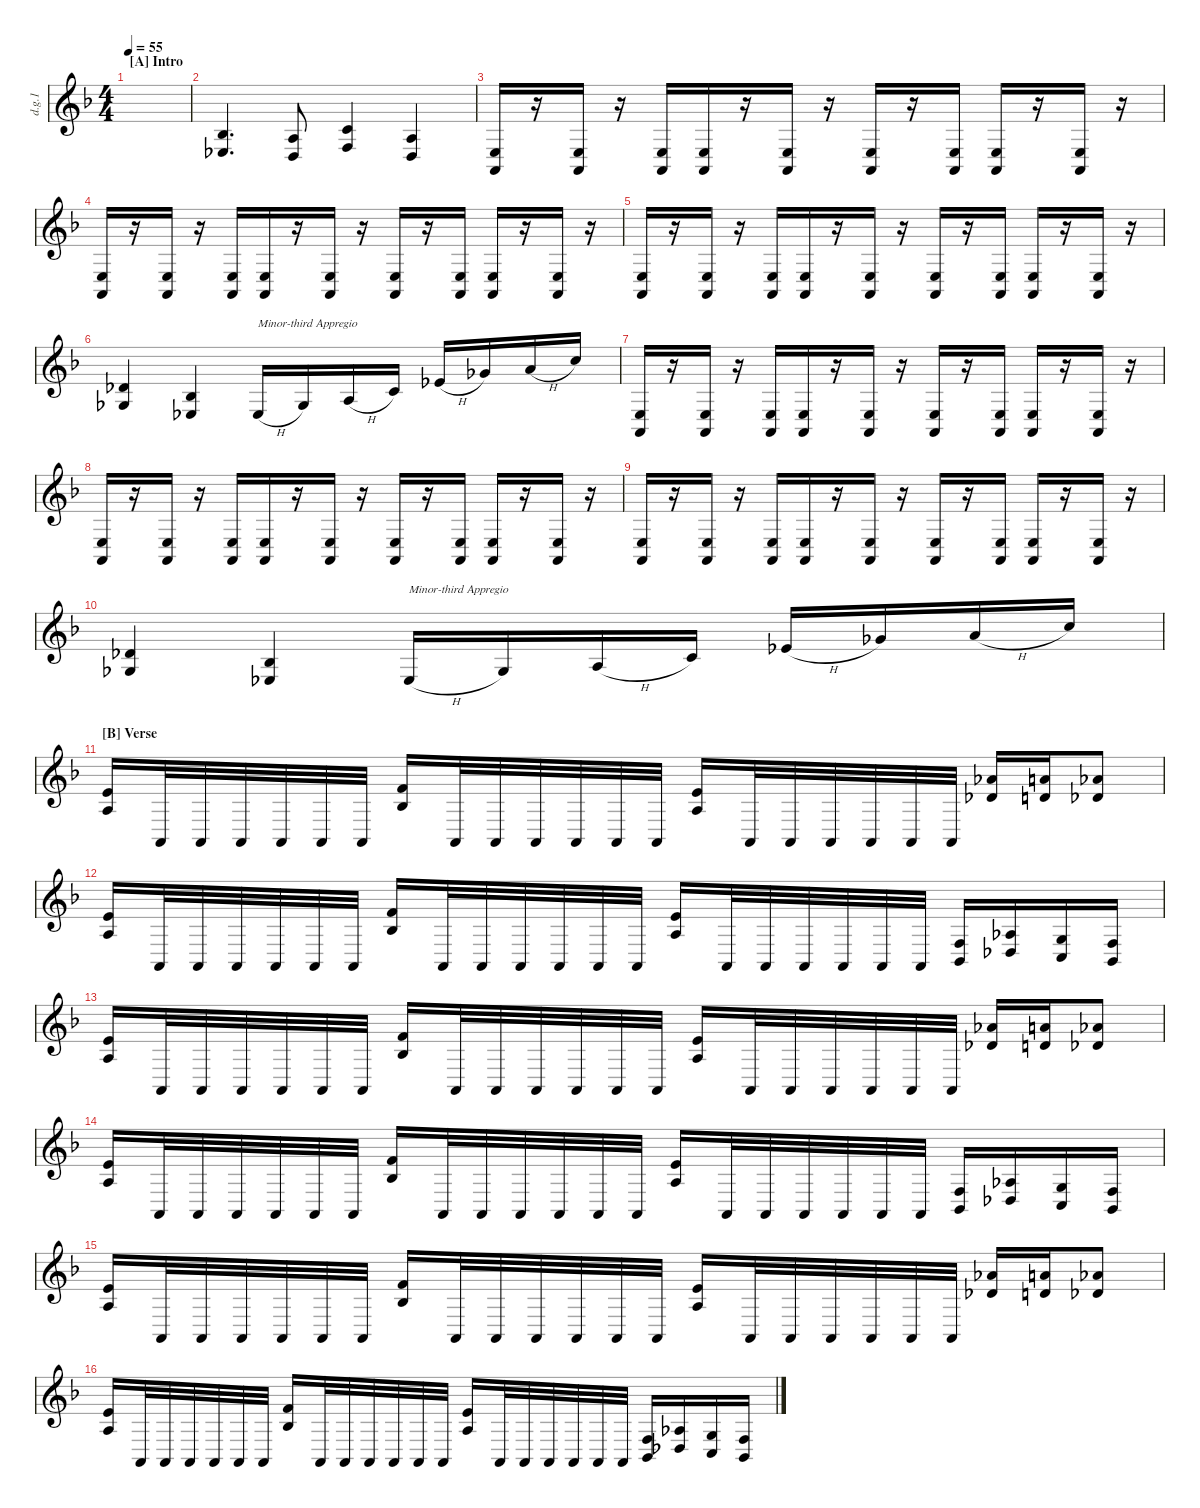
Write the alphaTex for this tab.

\defaultSystemsLayout 4
\hideDynamics
\bracketExtendMode nobrackets
\otherSystemsTrackNameOrientation horizontal
\track ("Distortion Guitar 1" "d.g.1") {instrument distortionguitar}
\staff {score}
\tuning (E4 B3 G3 D3 A2 E2 A1)
\ts (4 4)
\section ("A" "Intro")
\tempo 55
\clef g2
\ks dminor
|
(6.6 6.7).4{d} (5.6 5.7).8 (8.6 8.7).4 (5.6 5.7).4 |
(0.6 0.7).16 r.16 (0.6 0.7).16 r.16 (0.6 0.7).16 (0.6 0.7).16 r.16 (0.6 0.7).16 r.16 (0.6 0.7).16 r.16 (0.6 0.7).16 (0.6 0.7).16 r.16 (0.6 0.7).16 r.16 |
(0.6 0.7).16 r.16 (0.6 0.7).16 r.16 (0.6 0.7).16 (0.6 0.7).16 r.16 (0.6 0.7).16 r.16 (0.6 0.7).16 r.16 (0.6 0.7).16 (0.6 0.7).16 r.16 (0.6 0.7).16 r.16 |
(0.6 0.7).16 r.16 (0.6 0.7).16 r.16 (0.6 0.7).16 (0.6 0.7).16 r.16 (0.6 0.7).16 r.16 (0.6 0.7).16 r.16 (0.6 0.7).16 (0.6 0.7).16 r.16 (0.6 0.7).16 r.16 |
(9.6 9.7).4 (6.6 6.7).4 6.7{h}.16{txt "Minor-third Appregio"} 9.7.16 5.6{h}.16 8.6.16 6.5{h}.16 9.5.16 7.4{h}.16 10.4.16 |
(0.6 0.7).16 r.16 (0.6 0.7).16 r.16 (0.6 0.7).16 (0.6 0.7).16 r.16 (0.6 0.7).16 r.16 (0.6 0.7).16 r.16 (0.6 0.7).16 (0.6 0.7).16 r.16 (0.6 0.7).16 r.16 |
(0.6 0.7).16 r.16 (0.6 0.7).16 r.16 (0.6 0.7).16 (0.6 0.7).16 r.16 (0.6 0.7).16 r.16 (0.6 0.7).16 r.16 (0.6 0.7).16 (0.6 0.7).16 r.16 (0.6 0.7).16 r.16 |
(0.6 0.7).16 r.16 (0.6 0.7).16 r.16 (0.6 0.7).16 (0.6 0.7).16 r.16 (0.6 0.7).16 r.16 (0.6 0.7).16 r.16 (0.6 0.7).16 (0.6 0.7).16 r.16 (0.6 0.7).16 r.16 |
(9.6 9.7).4 (6.6 6.7).4 6.7{h}.16{txt "Minor-third Appregio"} 9.7.16 5.6{h}.16 8.6.16 6.5{h}.16 9.5.16 7.4{h}.16 10.4.16 |
\section ("B" "Verse")
(7.5 5.6).16 0.7.32 0.7.32 0.7.32 0.7.32 0.7.32 0.7.32 (8.5 6.6).16 0.7.32 0.7.32 0.7.32 0.7.32 0.7.32 0.7.32 (7.5 5.6).16 0.7.32 0.7.32 0.7.32 0.7.32 0.7.32 0.7.32 (11.5 9.6).16 (12.5 10.6).16 (11.5 9.6).8 |
(7.5 5.6).16 0.7.32 0.7.32 0.7.32 0.7.32 0.7.32 0.7.32 (8.5 6.6).16 0.7.32 0.7.32 0.7.32 0.7.32 0.7.32 0.7.32 (7.5 5.6).16 0.7.32 0.7.32 0.7.32 0.7.32 0.7.32 0.7.32 (1.6 1.7).16 (4.6 4.7).16 (3.6 3.7).16 (1.6 1.7).16 |
(7.5 5.6).16 0.7.32 0.7.32 0.7.32 0.7.32 0.7.32 0.7.32 (8.5 6.6).16 0.7.32 0.7.32 0.7.32 0.7.32 0.7.32 0.7.32 (7.5 5.6).16 0.7.32 0.7.32 0.7.32 0.7.32 0.7.32 0.7.32 (11.5 9.6).16 (12.5 10.6).16 (11.5 9.6).8 |
(7.5 5.6).16 0.7.32 0.7.32 0.7.32 0.7.32 0.7.32 0.7.32 (8.5 6.6).16 0.7.32 0.7.32 0.7.32 0.7.32 0.7.32 0.7.32 (7.5 5.6).16 0.7.32 0.7.32 0.7.32 0.7.32 0.7.32 0.7.32 (1.6 1.7).16 (4.6 4.7).16 (3.6 3.7).16 (1.6 1.7).16 |
(7.5 5.6).16 0.7.32 0.7.32 0.7.32 0.7.32 0.7.32 0.7.32 (8.5 6.6).16 0.7.32 0.7.32 0.7.32 0.7.32 0.7.32 0.7.32 (7.5 5.6).16 0.7.32 0.7.32 0.7.32 0.7.32 0.7.32 0.7.32 (11.5 9.6).16 (12.5 10.6).16 (11.5 9.6).8 |
(7.5 5.6).16 0.7.32 0.7.32 0.7.32 0.7.32 0.7.32 0.7.32 (8.5 6.6).16 0.7.32 0.7.32 0.7.32 0.7.32 0.7.32 0.7.32 (7.5 5.6).16 0.7.32 0.7.32 0.7.32 0.7.32 0.7.32 0.7.32 (1.6 1.7).16 (4.6 4.7).16 (3.6 3.7).16 (1.6 1.7).16
